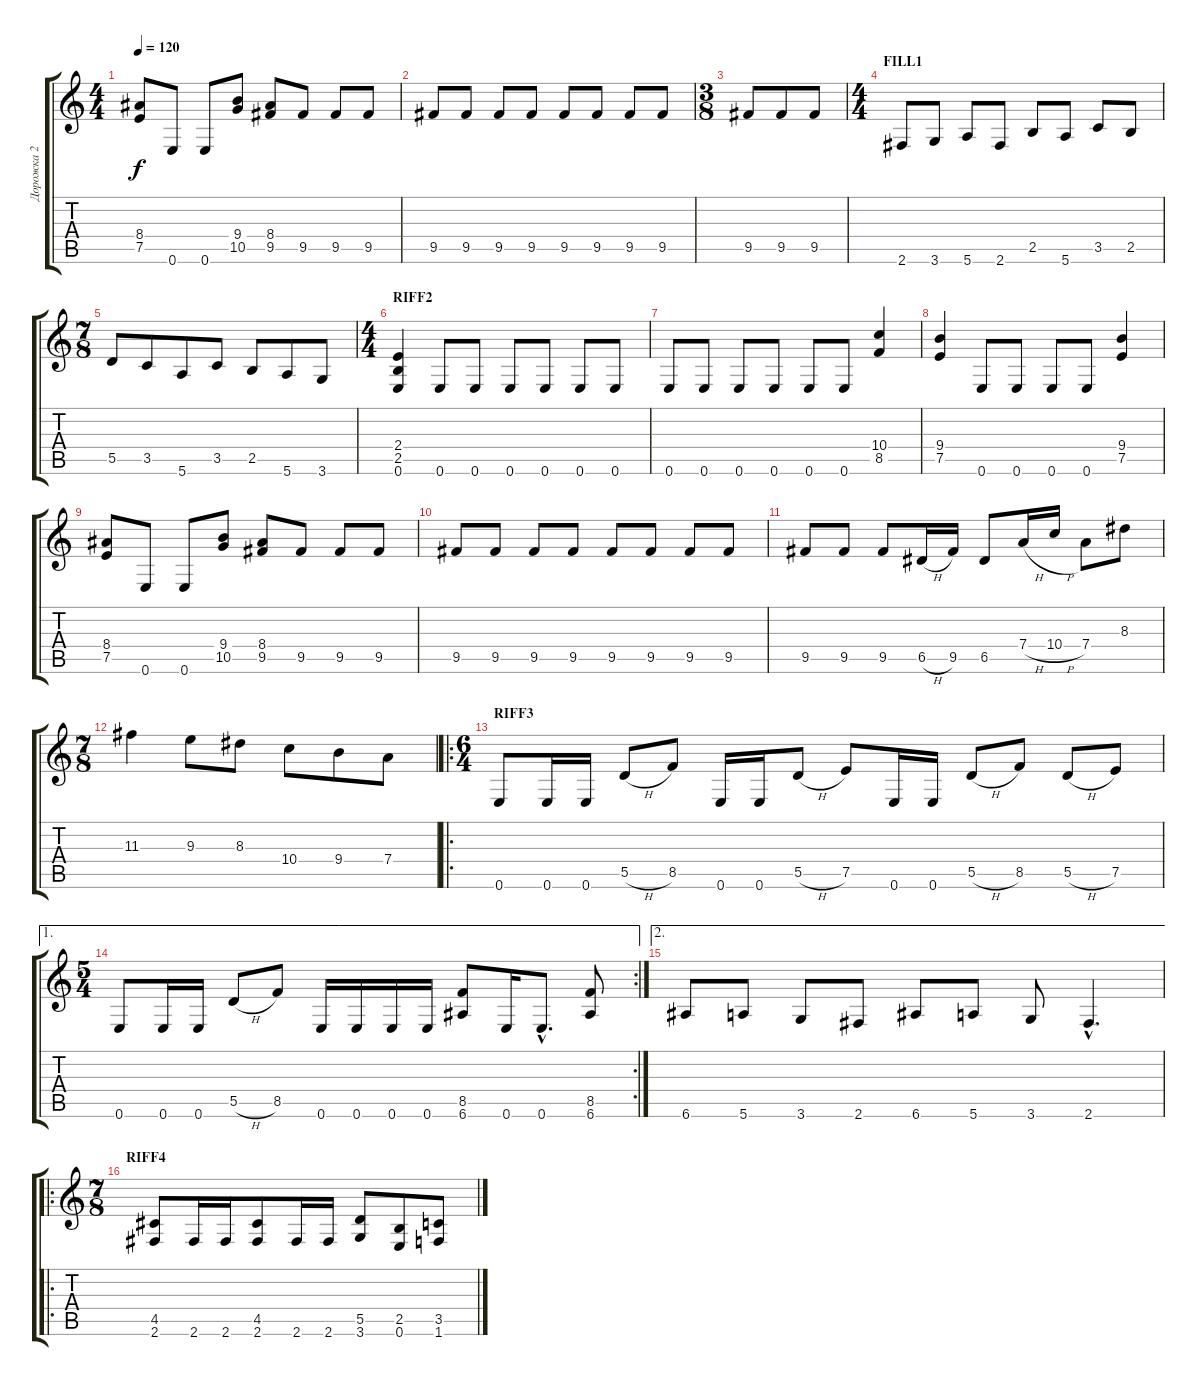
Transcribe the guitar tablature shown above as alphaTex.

\track ("Дорожка 2" "Дорожка 2") {instrument overdrivenguitar}
\staff {score tabs}
\tuning (E4 B3 G3 D3 A2 E2) {hide}
\ts (4 4)
\tempo 120
\clef g2
\ks c
(8.4 7.5).8{dy f} 0.6.8 0.6.8 (9.4 10.5).8 (8.4 9.5).8 9.5.8 9.5.8 9.5.8 |
9.5.8 9.5.8 9.5.8 9.5.8 9.5.8 9.5.8 9.5.8 9.5.8 |
\ts (3 8)
9.5.8 9.5.8 9.5.8 |
\ts (4 4)
\section ("" "FILL1")
2.6.8 3.6.8 5.6.8 2.6.8 2.5.8 5.6.8 3.5.8 2.5.8 |
\ts (7 8)
5.5.8 3.5.8 5.6.8 3.5.8 2.5.8 5.6.8 3.6.8 |
\ts (4 4)
\section ("" "RIFF2")
(2.4 2.5 0.6).4 0.6.8 0.6.8 0.6.8 0.6.8 0.6.8 0.6.8 |
0.6.8 0.6.8 0.6.8 0.6.8 0.6.8 0.6.8 (10.4 8.5).4 |
(9.4 7.5).4 0.6.8 0.6.8 0.6.8 0.6.8 (9.4 7.5).4 |
(8.4 7.5).8 0.6.8 0.6.8 (9.4 10.5).8 (8.4 9.5).8 9.5.8 9.5.8 9.5.8 |
9.5.8 9.5.8 9.5.8 9.5.8 9.5.8 9.5.8 9.5.8 9.5.8 |
9.5.8 9.5.8 9.5.8 6.5{h}.16 9.5.16 6.5.8 7.4{h}.16 10.4{h}.16 7.4.8 8.3.8 |
\ts (7 8)
11.3.4 9.3.8 8.3.8 10.4.8 9.4.8 7.4.8 |
\ro
\ts (6 4)
\section ("" "RIFF3")
0.6.8 0.6.16 0.6.16 5.5{h}.8 8.5.8 0.6.16 0.6.16 5.5{h}.8 7.5.8 0.6.16 0.6.16 5.5{h}.8 8.5.8 5.5{h}.8 7.5.8 |
\ae 1
\rc 2
\ts (5 4)
0.6.8 0.6.16 0.6.16 5.5{h}.8 8.5.8 0.6.16 0.6.16 0.6.16 0.6.16 (8.5 6.6).8 0.6.16 0.6{hac}.8{d} (8.5 6.6).8 |
\ae 2
6.6.8 5.6.8 3.6.8 2.6.8 6.6.8 5.6.8 3.6.8 2.6{hac}.4{d} |
\ro
\ts (7 8)
\section ("" "RIFF4")
(4.5 2.6).8 2.6.16 2.6.16 (4.5 2.6).8 2.6.16 2.6.16 (5.5 3.6).8 (2.5 0.6).8 (3.5 1.6).8
